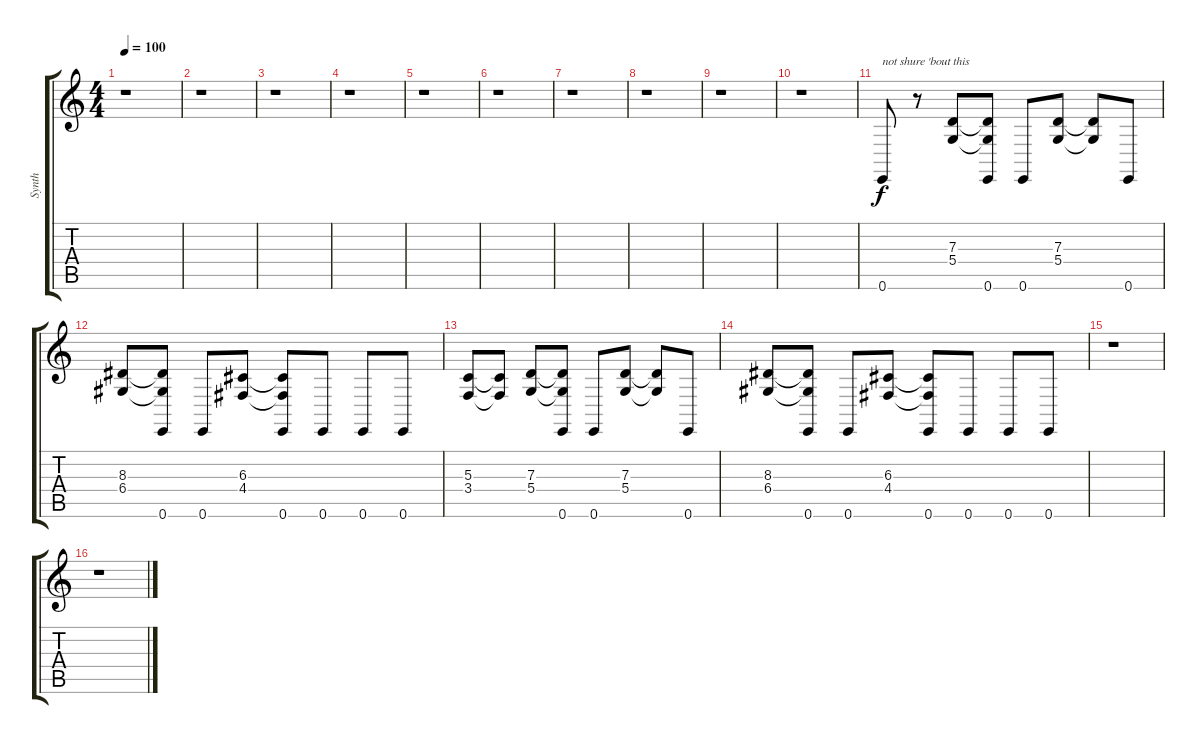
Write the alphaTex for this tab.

\track ("Synth" "Synth") {instrument pizzicatostrings}
\staff {score tabs}
\tuning (E4 B3 G3 D3 A2 E2) {hide}
\ts (4 4)
\tempo 100
\clef g2
\ks c
r.1{dy f} |
r.1 |
r.1 |
r.1 |
r.1 |
r.1 |
r.1 |
r.1 |
r.1 |
r.1 |
0.6.8{txt "not shure 'bout this "} r.8 (7.3 5.4).8 (7.3{t} 5.4{t} 0.6).8 0.6.8 (7.3 5.4).8 (7.3{t} 5.4{t}).8 0.6.8 |
(8.3 6.4).8 (8.3{t} 6.4{t} 0.6).8 0.6.8 (6.3 4.4).8 (6.3{t} 4.4{t} 0.6).8 0.6.8 0.6.8 0.6.8 |
(5.3 3.4).8 (5.3{t} 3.4{t}).8 (7.3 5.4).8 (7.3{t} 5.4{t} 0.6).8 0.6.8 (7.3 5.4).8 (7.3{t} 5.4{t}).8 0.6.8 |
(8.3 6.4).8 (8.3{t} 6.4{t} 0.6).8 0.6.8 (6.3 4.4).8 (6.3{t} 4.4{t} 0.6).8 0.6.8 0.6.8 0.6.8 |
r.1 |
r.1
